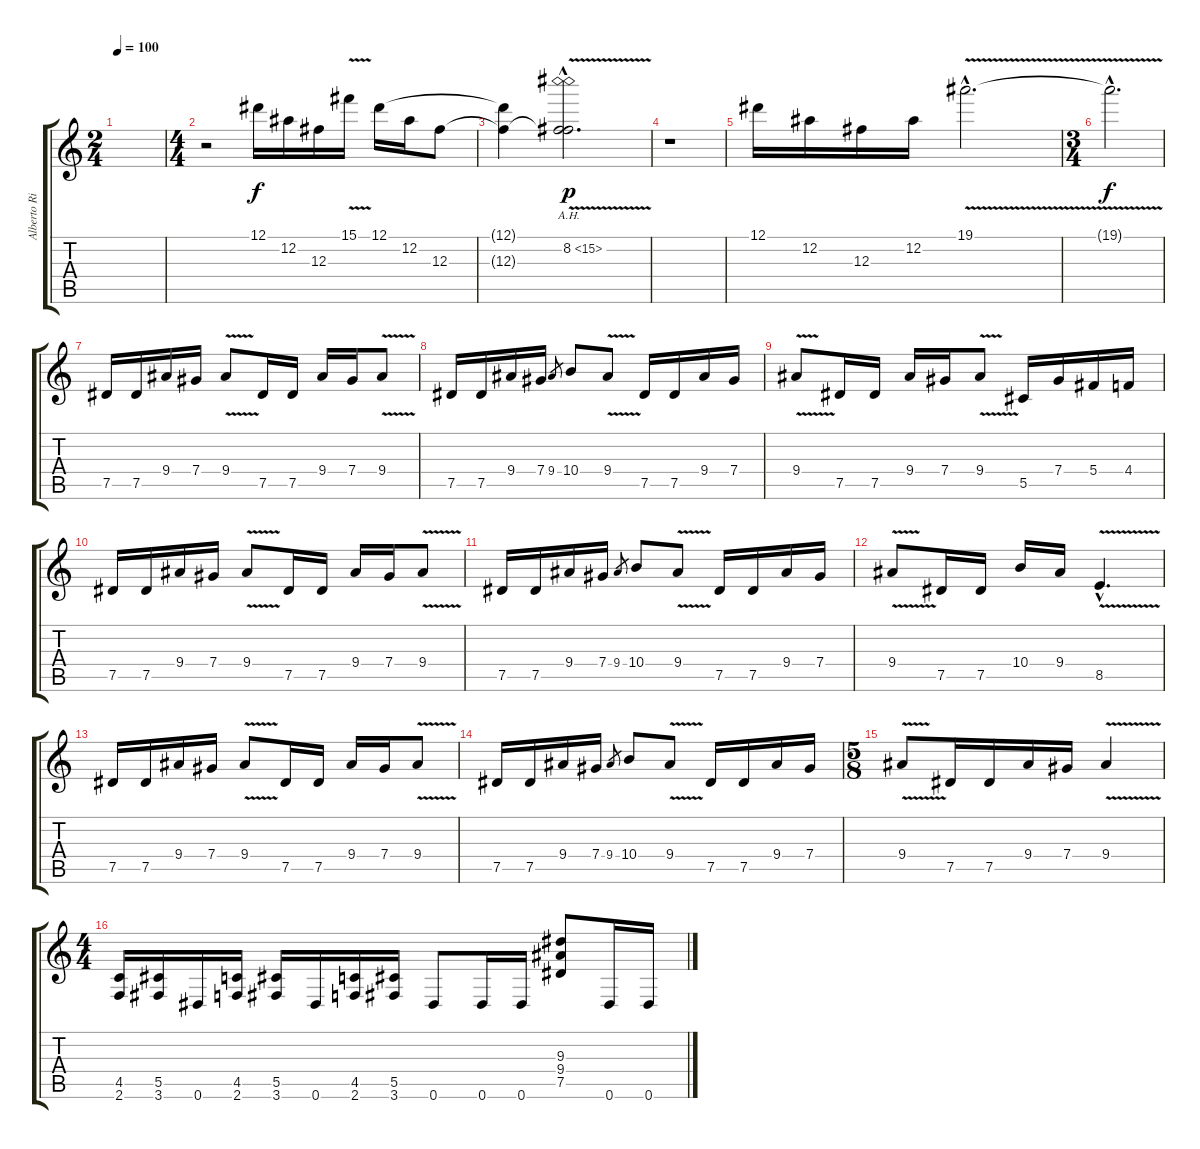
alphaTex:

\track ("Alberto Rionda" "Alberto Ri") {instrument distortionguitar}
\staff {score tabs}
\tuning (Eb4 Bb3 Gb3 Db3 Ab2 Eb2) {hide}
\ts (2 4)
\tempo 100
\clef g2
\ks c
|
\ts (4 4)
r.2 12.1.16 12.2.16 12.3.16 15.1{v}.16 12.1.16 12.2.16 12.3.8 |
(12.1{t} 12.3{t}).4{dy f} (8.2{ah 7 v hac} 12.3{ah 7 v hac t}).2{d dy p} |
r.1 |
12.1.16 12.2.16 12.3.16 12.2.16 19.1{v hac}.2{d} |
\ts (3 4)
19.1{hac t}.2{d dy f} |
7.5.16 7.5.16 9.4.16 7.4.16 9.4{v}.8 7.5.16 7.5.16 9.4.16 7.4.16 9.4{v}.8 |
7.5.16 7.5.16 9.4.16 7.4.16 9.4.8{gr} 10.4.8 9.4{v}.8 7.5.16 7.5.16 9.4.16 7.4.16 |
9.4{v}.8 7.5.16 7.5.16 9.4.16 7.4.16 9.4{v}.8 5.5.16 7.4.16 5.4.16 4.4.16 |
7.5.16 7.5.16 9.4.16 7.4.16 9.4{v}.8 7.5.16 7.5.16 9.4.16 7.4.16 9.4{v}.8 |
7.5.16 7.5.16 9.4.16 7.4.16 9.4.8{gr} 10.4.8 9.4{v}.8 7.5.16 7.5.16 9.4.16 7.4.16 |
9.4{v}.8 7.5.16 7.5.16 10.4.16 9.4.16 8.5{v hac}.4{d} |
7.5.16 7.5.16 9.4.16 7.4.16 9.4{v}.8 7.5.16 7.5.16 9.4.16 7.4.16 9.4{v}.8 |
7.5.16 7.5.16 9.4.16 7.4.16 9.4.8{gr} 10.4.8 9.4{v}.8 7.5.16 7.5.16 9.4.16 7.4.16 |
\ts (5 8)
9.4{v}.8 7.5.16 7.5.16 9.4.16 7.4.16 9.4{v}.4 |
\ts (4 4)
(4.5 2.6).16 (5.5 3.6).16 0.6.16 (4.5 2.6).16 (5.5 3.6).16 0.6.16 (4.5 2.6).16 (5.5 3.6).16 0.6.8 0.6.16 0.6.16 (9.3 9.4 7.5).8 0.6.16 0.6.16
